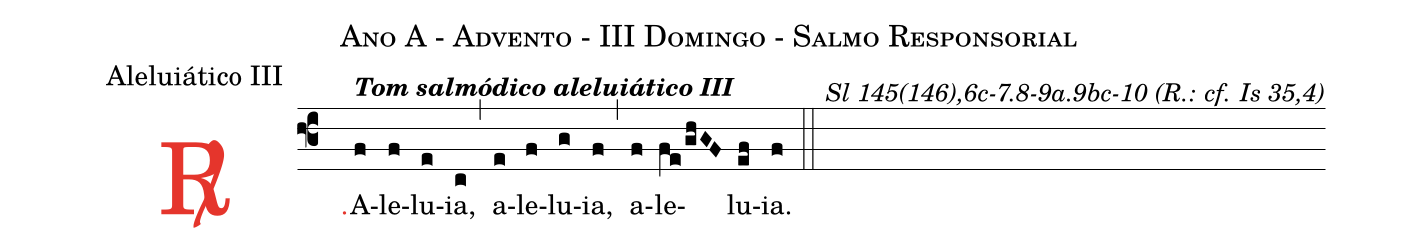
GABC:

name: Ano A - Advento - III Domingo - Salmo Responsorial;
mode: Aleluiático III;
commentary: Sl 145(146),6c-7.8-9a.9bc-10 (R.: cf. Is 35,4);
%%
(f3)

<c><sp>R/</sp>.</c>() A<alt>\textbf{Tom salmódico aleluiático III}</alt>(f)le(f)lu(e)ia,(c) (,) a(e)le(f)lu(g)ia,(f) (,) a(f)le(fe/ghGF)lu(ef)ia.(f)

(::)
